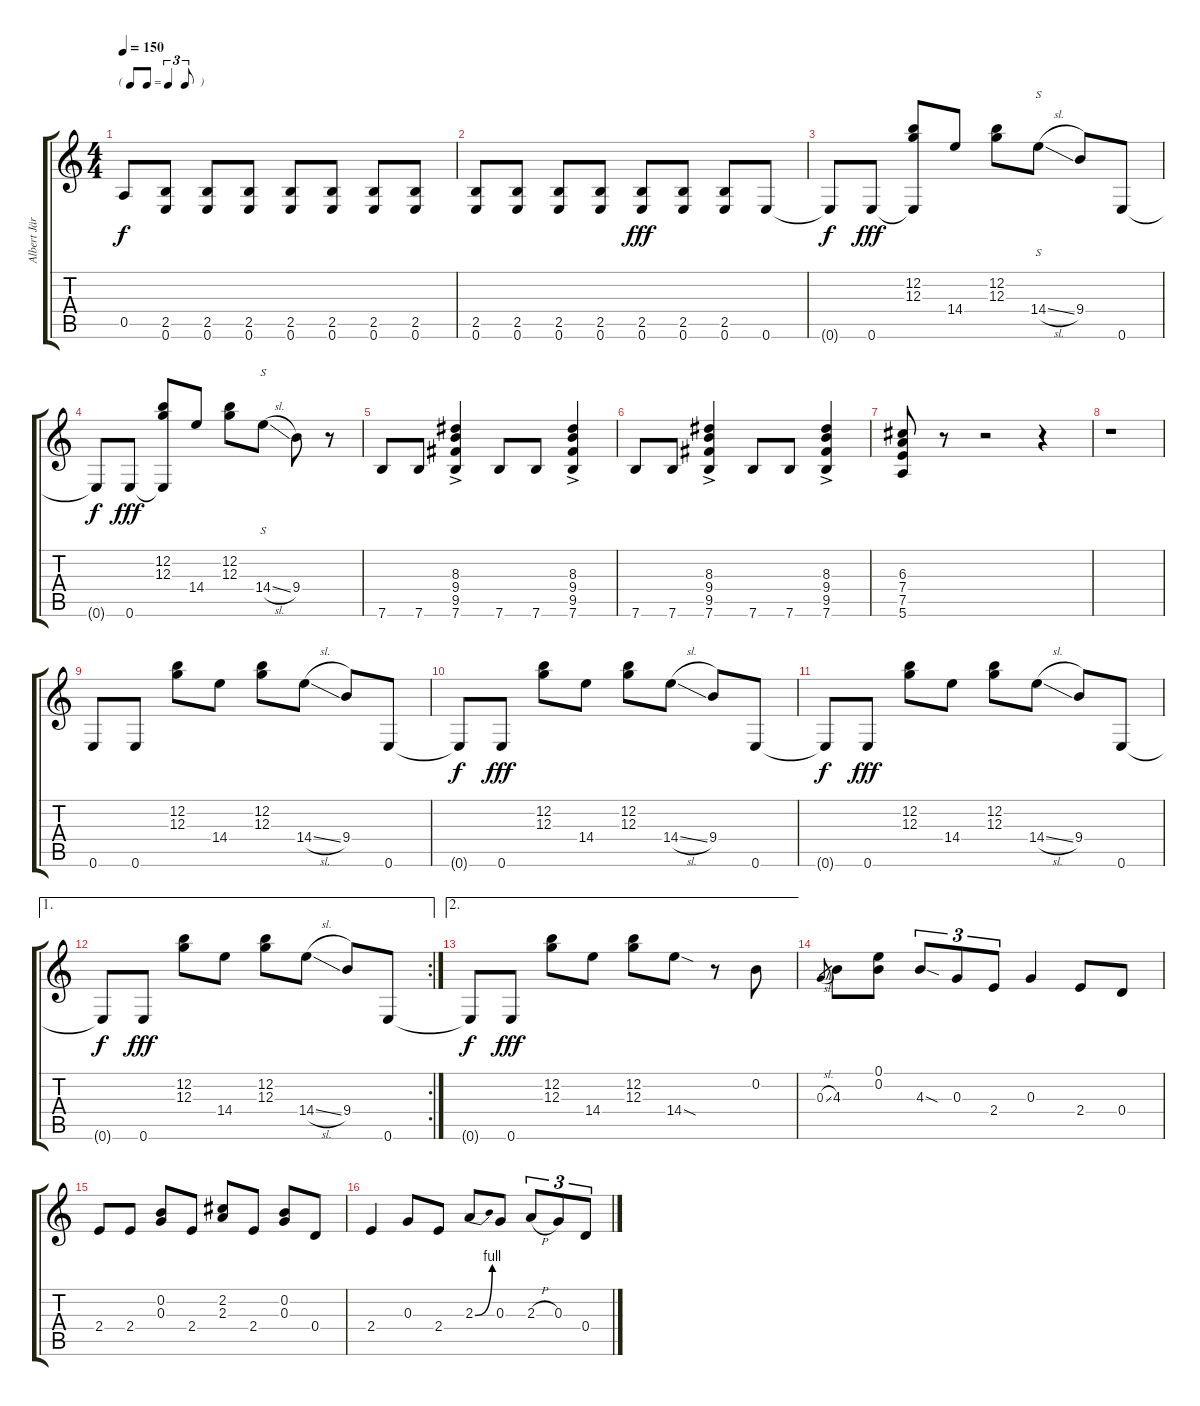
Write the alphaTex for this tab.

\track ("Albert Järvinen" "Albert Jär") {instrument overdrivenguitar}
\staff {score tabs}
\tuning (E4 B3 G3 D3 A2 E2) {hide}
\ts (4 4)
\tf triplet8th
\tempo 150
\clef g2
\ks c
0.5{t}.8{dy f} (2.5 0.6).8 (2.5 0.6).8 (2.5 0.6).8 (2.5 0.6).8 (2.5 0.6).8 (2.5 0.6).8 (2.5 0.6).8 |
(2.5 0.6).8 (2.5 0.6).8 (2.5 0.6).8 (2.5 0.6).8 (2.5 0.6).8{dy fff} (2.5 0.6).8 (2.5 0.6).8 0.6.8 |
0.6{t}.8{dy f} 0.6.8{dy fff} (12.2 12.3 0.6{t}).8 14.4.8 (12.2 12.3).8 14.4{sl}.8{s} 9.4.8 0.6.8 |
0.6{t}.8{dy f} 0.6.8{dy fff} (12.2 12.3 0.6{t}).8 14.4.8 (12.2 12.3).8 14.4{sl}.8{s} 9.4.8 r.8 |
7.6.8 7.6.8 (8.3{ac} 9.4{ac} 9.5{ac} 7.6{ac}).4 7.6.8 7.6.8 (8.3{ac} 9.4{ac} 9.5{ac} 7.6{ac}).4 |
7.6.8 7.6.8 (8.3{ac} 9.4{ac} 9.5{ac} 7.6{ac}).4 7.6.8 7.6.8 (8.3{ac} 9.4{ac} 9.5{ac} 7.6{ac}).4 |
(6.3 7.4 7.5 5.6).8 r.8 r.2 r.4 |
r.1 |
0.6.8 0.6.8 (12.2 12.3).8 14.4.8 (12.2 12.3).8 14.4{sl}.8 9.4.8 0.6.8 |
0.6{t}.8{dy f} 0.6.8{dy fff} (12.2 12.3).8 14.4.8 (12.2 12.3).8 14.4{sl}.8 9.4.8 0.6.8 |
0.6{t}.8{dy f} 0.6.8{dy fff} (12.2 12.3).8 14.4.8 (12.2 12.3).8 14.4{sl}.8 9.4.8 0.6.8 |
\ae 1
\rc 2
0.6{t}.8{dy f} 0.6.8{dy fff} (12.2 12.3).8 14.4.8 (12.2 12.3).8 14.4{sl}.8 9.4.8 0.6.8 |
\ae 2
0.6{t}.8{dy f} 0.6.8{dy fff} (12.2 12.3).8 14.4.8 (12.2 12.3).8 14.4{sod}.8 r.8 0.2.8 |
0.3{sl}.8{gr} 4.3.8 (0.1 0.2).8 4.3{sod}.8{tu (3 2)} 0.3.8{tu (3 2)} 2.4.8{tu (3 2)} 0.3.4 2.4.8 0.4.8 |
2.4.8 2.4.8 (0.2 0.3).8 2.4.8 (2.2 2.3).8 2.4.8 (0.2 0.3).8 0.4.8 |
2.4.4 0.3.8 2.4.8 2.3{be (bend 0 0 60 4)}.8 0.3.8 2.3{h}.8{tu (3 2)} 0.3.8{tu (3 2)} 0.4.8{tu (3 2)}
